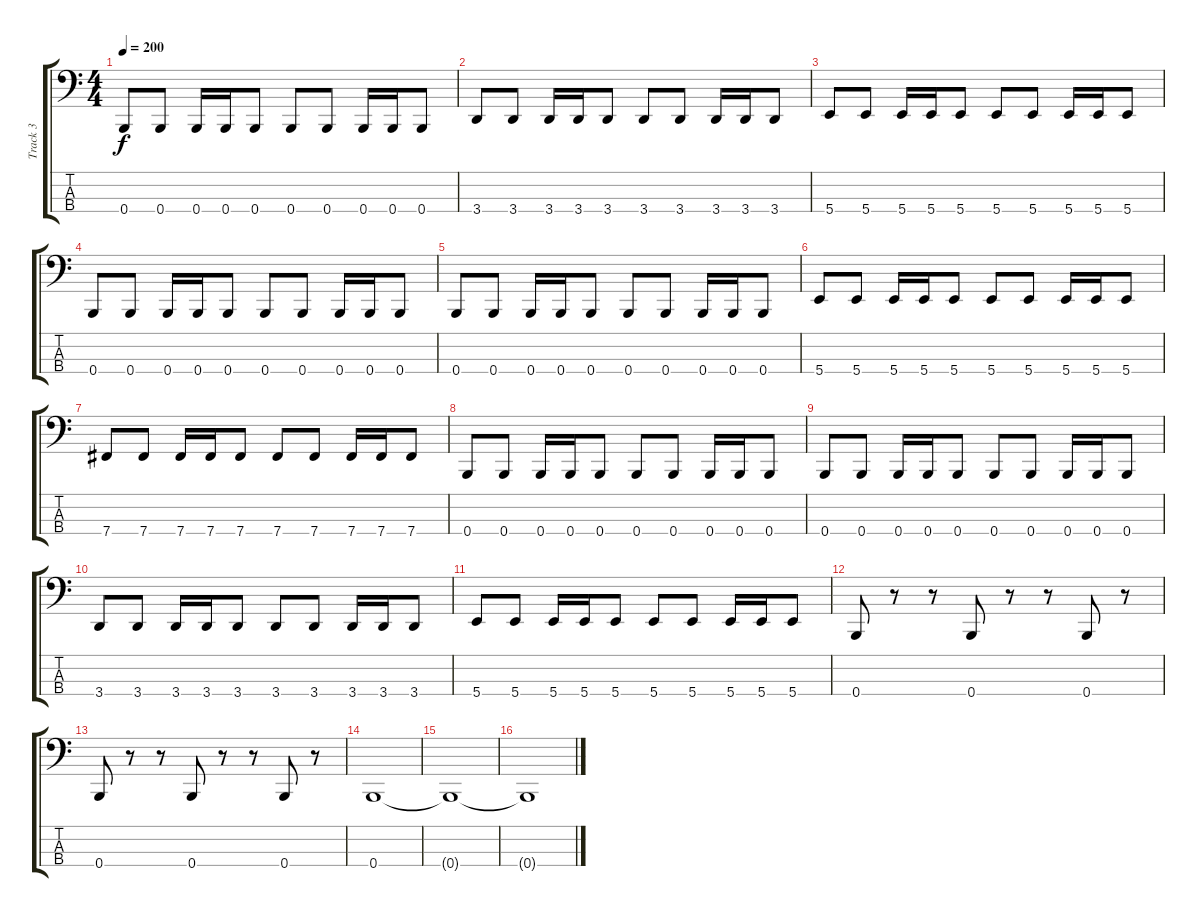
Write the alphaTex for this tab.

\track ("Track 3" "Track 3") {instrument electricbasspick}
\staff {score tabs}
\tuning (E2 B1 Gb1 B0) {hide}
\ts (4 4)
\tempo 200
\clef f4
\ks c
0.4.8{dy f} 0.4.8 0.4.16 0.4.16 0.4.8 0.4.8 0.4.8 0.4.16 0.4.16 0.4.8 |
3.4.8 3.4.8 3.4.16 3.4.16 3.4.8 3.4.8 3.4.8 3.4.16 3.4.16 3.4.8 |
5.4.8 5.4.8 5.4.16 5.4.16 5.4.8 5.4.8 5.4.8 5.4.16 5.4.16 5.4.8 |
0.4.8 0.4.8 0.4.16 0.4.16 0.4.8 0.4.8 0.4.8 0.4.16 0.4.16 0.4.8 |
0.4.8 0.4.8 0.4.16 0.4.16 0.4.8 0.4.8 0.4.8 0.4.16 0.4.16 0.4.8 |
5.4.8 5.4.8 5.4.16 5.4.16 5.4.8 5.4.8 5.4.8 5.4.16 5.4.16 5.4.8 |
7.4.8 7.4.8 7.4.16 7.4.16 7.4.8 7.4.8 7.4.8 7.4.16 7.4.16 7.4.8 |
0.4.8 0.4.8 0.4.16 0.4.16 0.4.8 0.4.8 0.4.8 0.4.16 0.4.16 0.4.8 |
0.4.8 0.4.8 0.4.16 0.4.16 0.4.8 0.4.8 0.4.8 0.4.16 0.4.16 0.4.8 |
3.4.8 3.4.8 3.4.16 3.4.16 3.4.8 3.4.8 3.4.8 3.4.16 3.4.16 3.4.8 |
5.4.8 5.4.8 5.4.16 5.4.16 5.4.8 5.4.8 5.4.8 5.4.16 5.4.16 5.4.8 |
0.4.8 r.8 r.8 0.4.8 r.8 r.8 0.4.8 r.8 |
0.4.8 r.8 r.8 0.4.8 r.8 r.8 0.4.8 r.8 |
0.4.1 |
0.4{t}.1 |
0.4{t}.1
